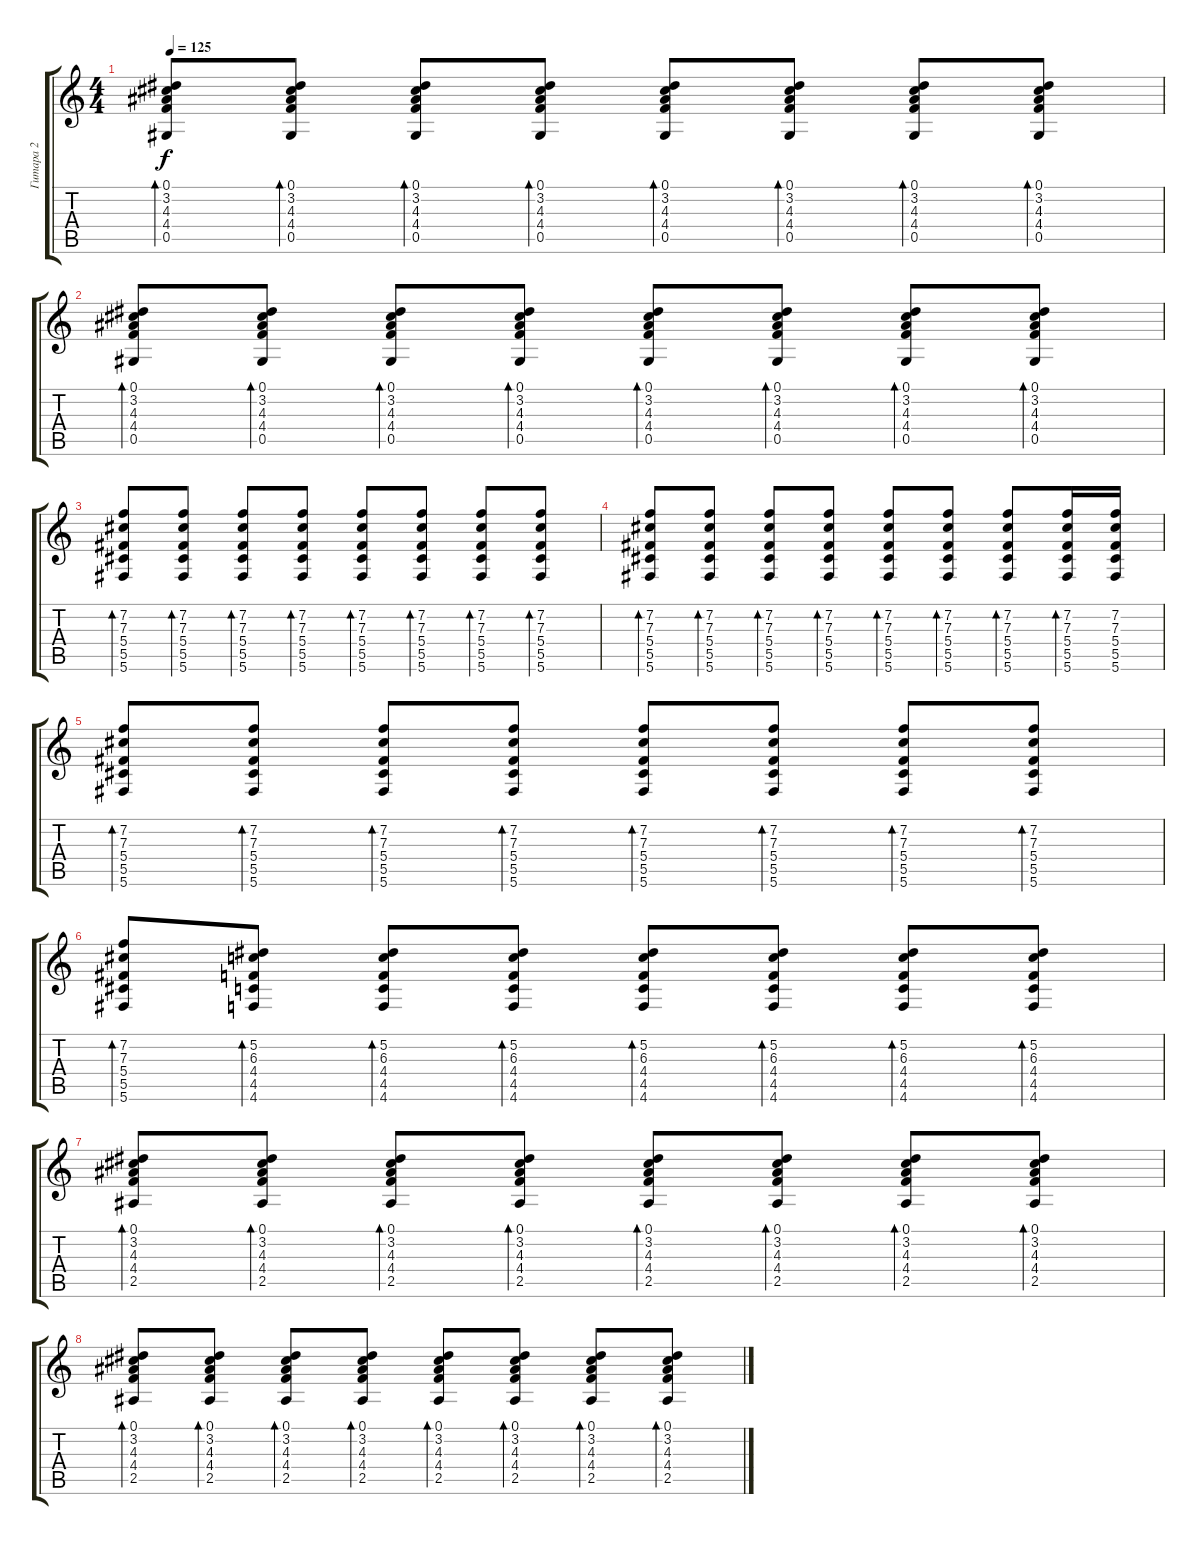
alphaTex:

\track ("Гитара 2" "Гитара 2") {instrument electricguitarmuted}
\staff {score tabs}
\tuning (Eb4 Bb3 Gb3 Db3 Ab2 Db2) {hide}
\ts (4 4)
\tempo 125
\clef g2
\ks c
(0.1 3.2 4.3 4.4 0.5).8{bd 60 dy f} (0.1 3.2 4.3 4.4 0.5).8{bd 60} (0.1 3.2 4.3 4.4 0.5).8{bd 60} (0.1 3.2 4.3 4.4 0.5).8{bd 60} (0.1 3.2 4.3 4.4 0.5).8{bd 60} (0.1 3.2 4.3 4.4 0.5).8{bd 60} (0.1 3.2 4.3 4.4 0.5).8{bd 60} (0.1 3.2 4.3 4.4 0.5).8{bd 60} |
(0.1 3.2 4.3 4.4 0.5).8{bd 60} (0.1 3.2 4.3 4.4 0.5).8{bd 60} (0.1 3.2 4.3 4.4 0.5).8{bd 60} (0.1 3.2 4.3 4.4 0.5).8{bd 60} (0.1 3.2 4.3 4.4 0.5).8{bd 60} (0.1 3.2 4.3 4.4 0.5).8{bd 60} (0.1 3.2 4.3 4.4 0.5).8{bd 60} (0.1 3.2 4.3 4.4 0.5).8{bd 60} |
(7.2 7.3 5.4 5.5 5.6).8{bd 60} (7.2 7.3 5.4 5.5 5.6).8{bd 60} (7.2 7.3 5.4 5.5 5.6).8{bd 60} (7.2 7.3 5.4 5.5 5.6).8{bd 60} (7.2 7.3 5.4 5.5 5.6).8{bd 60} (7.2 7.3 5.4 5.5 5.6).8{bd 60} (7.2 7.3 5.4 5.5 5.6).8{bd 60} (7.2 7.3 5.4 5.5 5.6).8{bd 60} |
(7.2 7.3 5.4 5.5 5.6).8{bd 60} (7.2 7.3 5.4 5.5 5.6).8{bd 60} (7.2 7.3 5.4 5.5 5.6).8{bd 60} (7.2 7.3 5.4 5.5 5.6).8{bd 60} (7.2 7.3 5.4 5.5 5.6).8{bd 60} (7.2 7.3 5.4 5.5 5.6).8{bd 60} (7.2 7.3 5.4 5.5 5.6).8{bd 60} (7.2 7.3 5.4 5.5 5.6).16{bd 60} (7.2 7.3 5.4 5.5 5.6).16 |
(7.2 7.3 5.4 5.5 5.6).8{bd 60} (7.2 7.3 5.4 5.5 5.6).8{bd 60} (7.2 7.3 5.4 5.5 5.6).8{bd 60} (7.2 7.3 5.4 5.5 5.6).8{bd 60} (7.2 7.3 5.4 5.5 5.6).8{bd 60} (7.2 7.3 5.4 5.5 5.6).8{bd 60} (7.2 7.3 5.4 5.5 5.6).8{bd 60} (7.2 7.3 5.4 5.5 5.6).8{bd 60} |
(7.2 7.3 5.4 5.5 5.6).8{bd 60} (5.2 6.3 4.4 4.5 4.6).8{bd 60} (5.2 6.3 4.4 4.5 4.6).8{bd 60} (5.2 6.3 4.4 4.5 4.6).8{bd 60} (5.2 6.3 4.4 4.5 4.6).8{bd 60} (5.2 6.3 4.4 4.5 4.6).8{bd 60} (5.2 6.3 4.4 4.5 4.6).8{bd 60} (5.2 6.3 4.4 4.5 4.6).8{bd 60} |
(0.1 3.2 4.3 4.4 2.5).8{bd 60} (0.1 3.2 4.3 4.4 2.5).8{bd 60} (0.1 3.2 4.3 4.4 2.5).8{bd 60} (0.1 3.2 4.3 4.4 2.5).8{bd 60} (0.1 3.2 4.3 4.4 2.5).8{bd 60} (0.1 3.2 4.3 4.4 2.5).8{bd 60} (0.1 3.2 4.3 4.4 2.5).8{bd 60} (0.1 3.2 4.3 4.4 2.5).8{bd 60} |
(0.1 3.2 4.3 4.4 2.5).8{bd 60} (0.1 3.2 4.3 4.4 2.5).8{bd 60} (0.1 3.2 4.3 4.4 2.5).8{bd 60} (0.1 3.2 4.3 4.4 2.5).8{bd 60} (0.1 3.2 4.3 4.4 2.5).8{bd 60} (0.1 3.2 4.3 4.4 2.5).8{bd 60} (0.1 3.2 4.3 4.4 2.5).8{bd 60} (0.1 3.2 4.3 4.4 2.5).8{bd 60}
